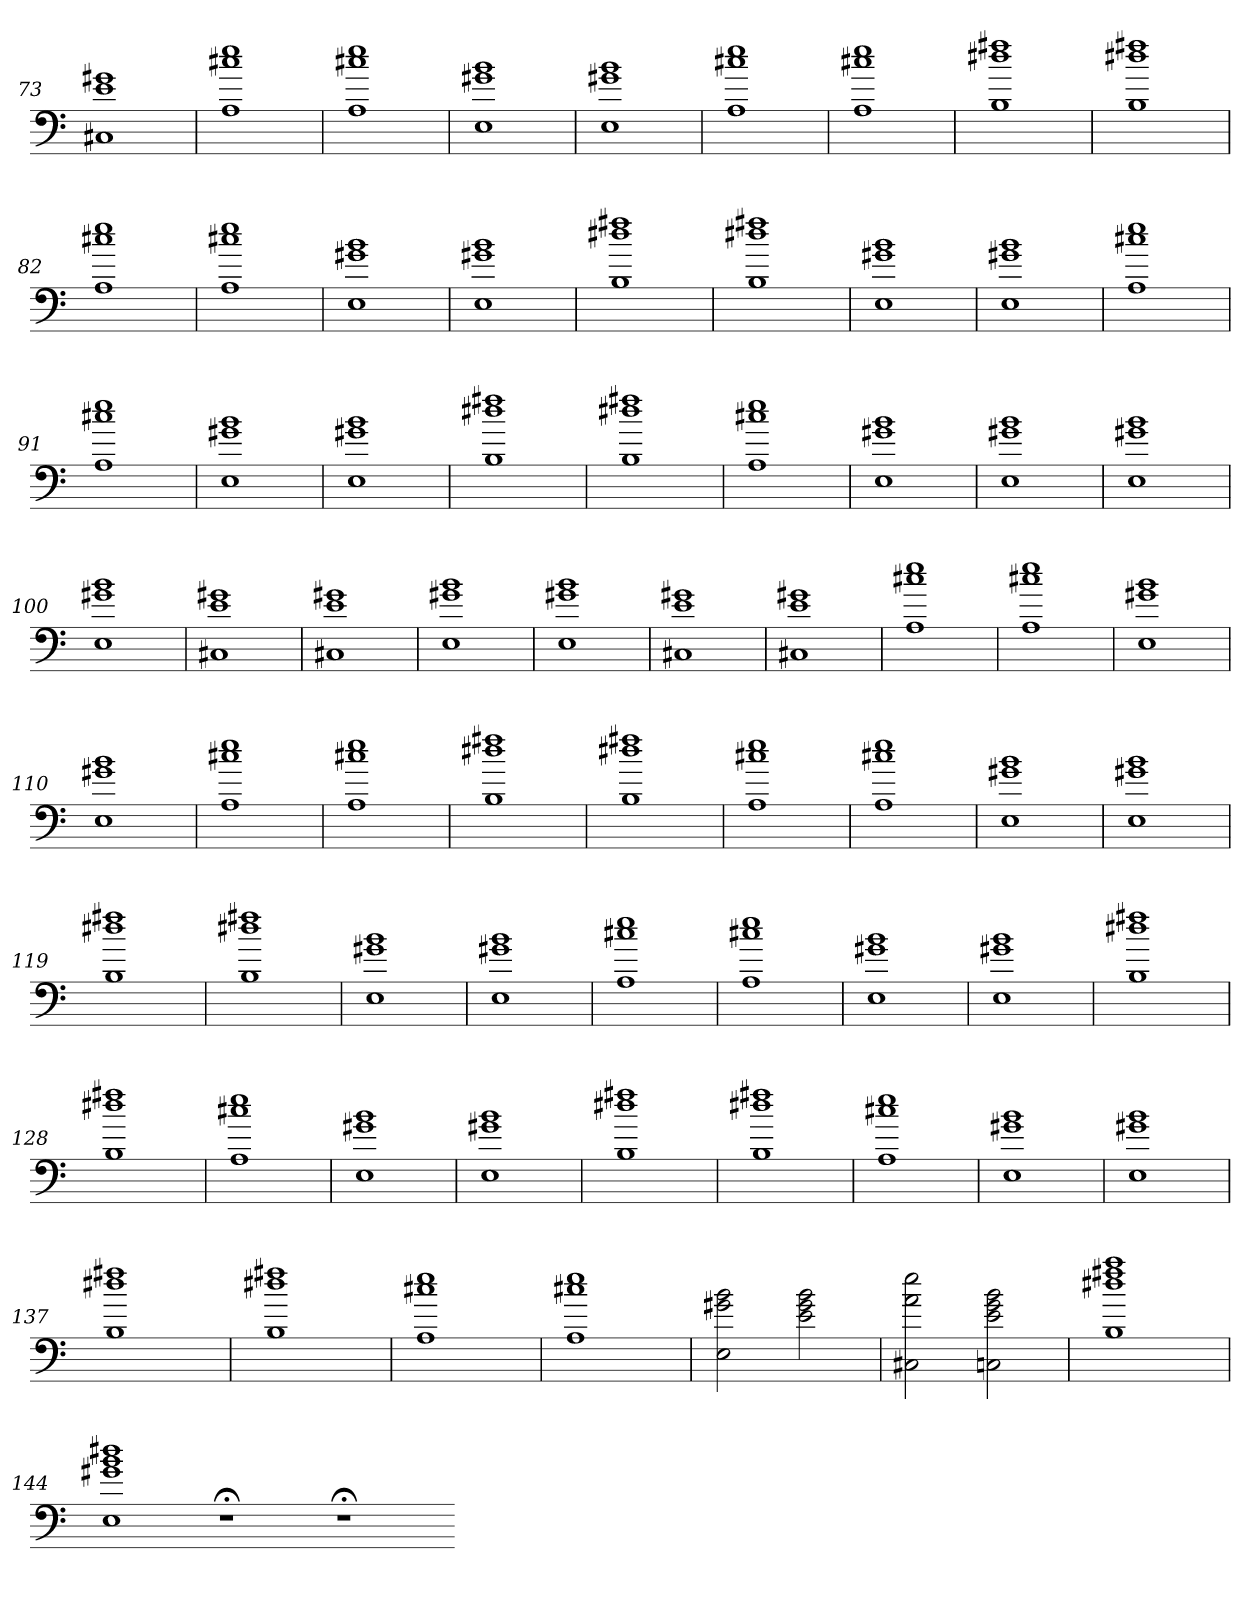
**kern
*part1
*staff1
=73
1C#X 1e 1g#X
=74
1A 1cc#X 1ee
=75
1A 1cc#X 1ee
=76
1E 1g#X 1b
=77
1E 1g#X 1b
=78
1A 1cc#X 1ee
=79
1A 1cc#X 1ee
=80
1B 1dd#X 1ff#X
=81
1B 1dd#X 1ff#X
=82
1A 1cc#X 1ee
=83
1A 1cc#X 1ee
=84
1E 1g#X 1b
=85
1E 1g#X 1b
=86
1B 1dd#X 1ff#X
=87
1B 1dd#X 1ff#X
=88
1E 1g#X 1b
=89
1E 1g#X 1b
=90
1A 1cc#X 1ee
=91
1A 1cc#X 1ee
=92
1E 1g#X 1b
=93
1E 1g#X 1b
=94
1B 1dd#X 1ff#X
=95
1B 1dd#X 1ff#X
=96
1A 1cc#X 1ee
=97
1E 1g#X 1b
=98
1E 1g#X 1b
=99
1E 1g#X 1b
=100
1E 1g#X 1b
=101
1C#X 1e 1g#X
=102
1C#X 1e 1g#X
=103
1E 1g#X 1b
=104
1E 1g#X 1b
=105
1C#X 1e 1g#X
=106
1C#X 1e 1g#X
=107
1A 1cc#X 1ee
=108
1A 1cc#X 1ee
=109
1E 1g#X 1b
=110
1E 1g#X 1b
=111
1A 1cc#X 1ee
=112
1A 1cc#X 1ee
=113
1B 1dd#X 1ff#X
=114
1B 1dd#X 1ff#X
=115
1A 1cc#X 1ee
=116
1A 1cc#X 1ee
=117
1E 1g#X 1b
=118
1E 1g#X 1b
=119
1B 1dd#X 1ff#X
=120
1B 1dd#X 1ff#X
=121
1E 1g#X 1b
=122
1E 1g#X 1b
=123
1A 1cc#X 1ee
=124
1A 1cc#X 1ee
=125
1E 1g#X 1b
=126
1E 1g#X 1b
=127
1B 1dd#X 1ff#X
=128
1B 1dd#X 1ff#X
=129
1A 1cc#X 1ee
=130
1E 1g#X 1b
=131
1E 1g#X 1b
=132
1B 1dd#X 1ff#X
=133
1B 1dd#X 1ff#X
=134
1A 1cc#X 1ee
=135
1E 1g#X 1b
=136
1E 1g#X 1b
=137
1B 1dd#X 1ff#X
=138
1B 1dd#X 1ff#X
=139
1A 1cc#X 1ee
=140
1A 1cc#X 1ee
=141
2E 2g#X 2b
2e 2g# 2b
=142
2C#X 2a 2ee
2Cn 2e 2g 2b
=143
1B 1dd#X 1ff#X 1aa
=144
1E 1g#X 1b 1dd#X
1r;<
1r;<
=-
*-
